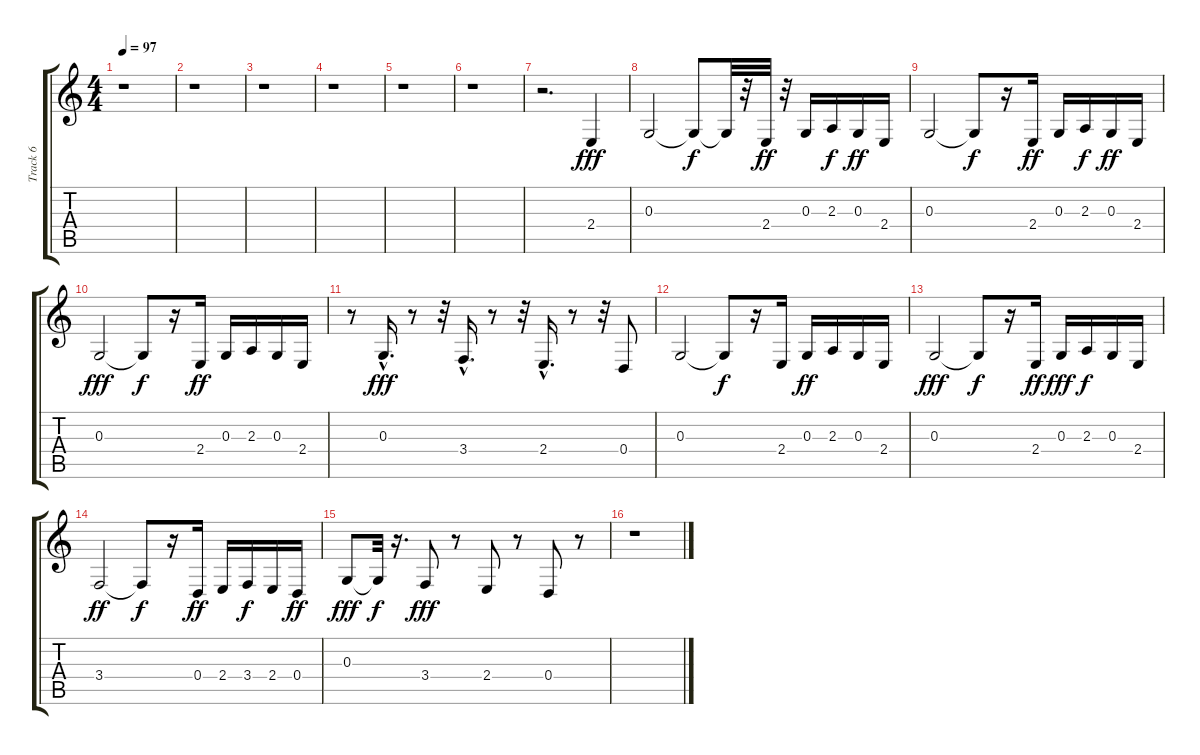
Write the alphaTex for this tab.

\track ("Track 6" "Track 6") {instrument trombone}
\staff {score tabs}
\tuning (E4 B3 G3 D3 A2 E2) {hide}
\ts (4 4)
\tempo 97
\clef g2
\ks c
r.1{dy fff} |
r.1 |
r.1 |
r.1 |
r.1 |
r.1 |
r.2{d} 2.4.4 |
0.3.2 0.3{t}.8{dy f} 0.3{t}.32 r.32 2.4.32{dy ff} r.32 0.3.16 2.3.16{dy f} 0.3.16{dy ff} 2.4.16 |
0.3.2 0.3{t}.8{dy f} r.16 2.4.16{dy ff} 0.3.16 2.3.16{dy f} 0.3.16{dy ff} 2.4.16 |
0.3.2{dy fff} 0.3{t}.8{dy f} r.16 2.4.16{dy ff} 0.3.16 2.3.16 0.3.16 2.4.16 |
r.8 0.3{hac}.16{d dy fff} r.8 r.32 3.4{hac}.16{d} r.8 r.32 2.4{hac}.16{d} r.8 r.32 0.4.8 |
0.3.2 0.3{t}.8{dy f} r.16 2.4.16 0.3.16{dy ff} 2.3.16 0.3.16 2.4.16 |
0.3.2{dy fff} 0.3{t}.8{dy f} r.16 2.4.16{dy ff} 0.3.16{dy fff} 2.3.16{dy f} 0.3.16 2.4.16 |
3.4.2{dy ff} 3.4{t}.8{dy f} r.16 0.4.16{dy ff} 2.4.16 3.4.16{dy f} 2.4.16 0.4.16{dy ff} |
0.3.8{dy fff} 0.3{t}.32{dy f} r.16{d} 3.4.8{dy fff} r.8 2.4.8 r.8 0.4.8 r.8 |
r.1
